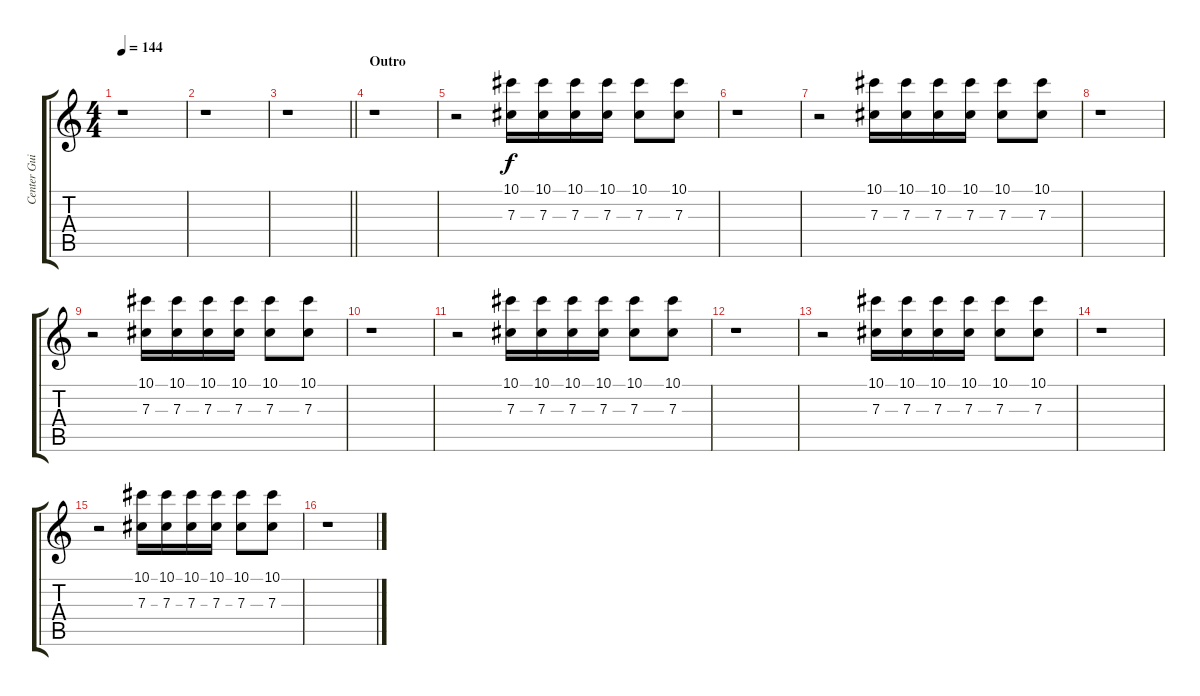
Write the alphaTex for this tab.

\track ("Center Guitar" "Center Gui") {instrument distortionguitar}
\staff {score tabs}
\tuning (Eb4 Bb3 Gb3 Db3 Ab2 Db2) {hide}
\ts (4 4)
\tempo 144
\clef g2
\ks c
r.1{dy f} |
r.1 |
\barLineRight lightlight
r.1 |
\section ("" "Outro")
r.1 |
r.2 (10.1 7.3).16 (10.1 7.3).16 (10.1 7.3).16 (10.1 7.3).16 (10.1 7.3).8 (10.1 7.3).8 |
r.1 |
r.2 (10.1 7.3).16 (10.1 7.3).16 (10.1 7.3).16 (10.1 7.3).16 (10.1 7.3).8 (10.1 7.3).8 |
r.1 |
r.2 (10.1 7.3).16 (10.1 7.3).16 (10.1 7.3).16 (10.1 7.3).16 (10.1 7.3).8 (10.1 7.3).8 |
r.1 |
r.2 (10.1 7.3).16 (10.1 7.3).16 (10.1 7.3).16 (10.1 7.3).16 (10.1 7.3).8 (10.1 7.3).8 |
r.1 |
r.2 (10.1 7.3).16 (10.1 7.3).16 (10.1 7.3).16 (10.1 7.3).16 (10.1 7.3).8 (10.1 7.3).8 |
r.1 |
r.2 (10.1 7.3).16 (10.1 7.3).16 (10.1 7.3).16 (10.1 7.3).16 (10.1 7.3).8 (10.1 7.3).8 |
r.1
